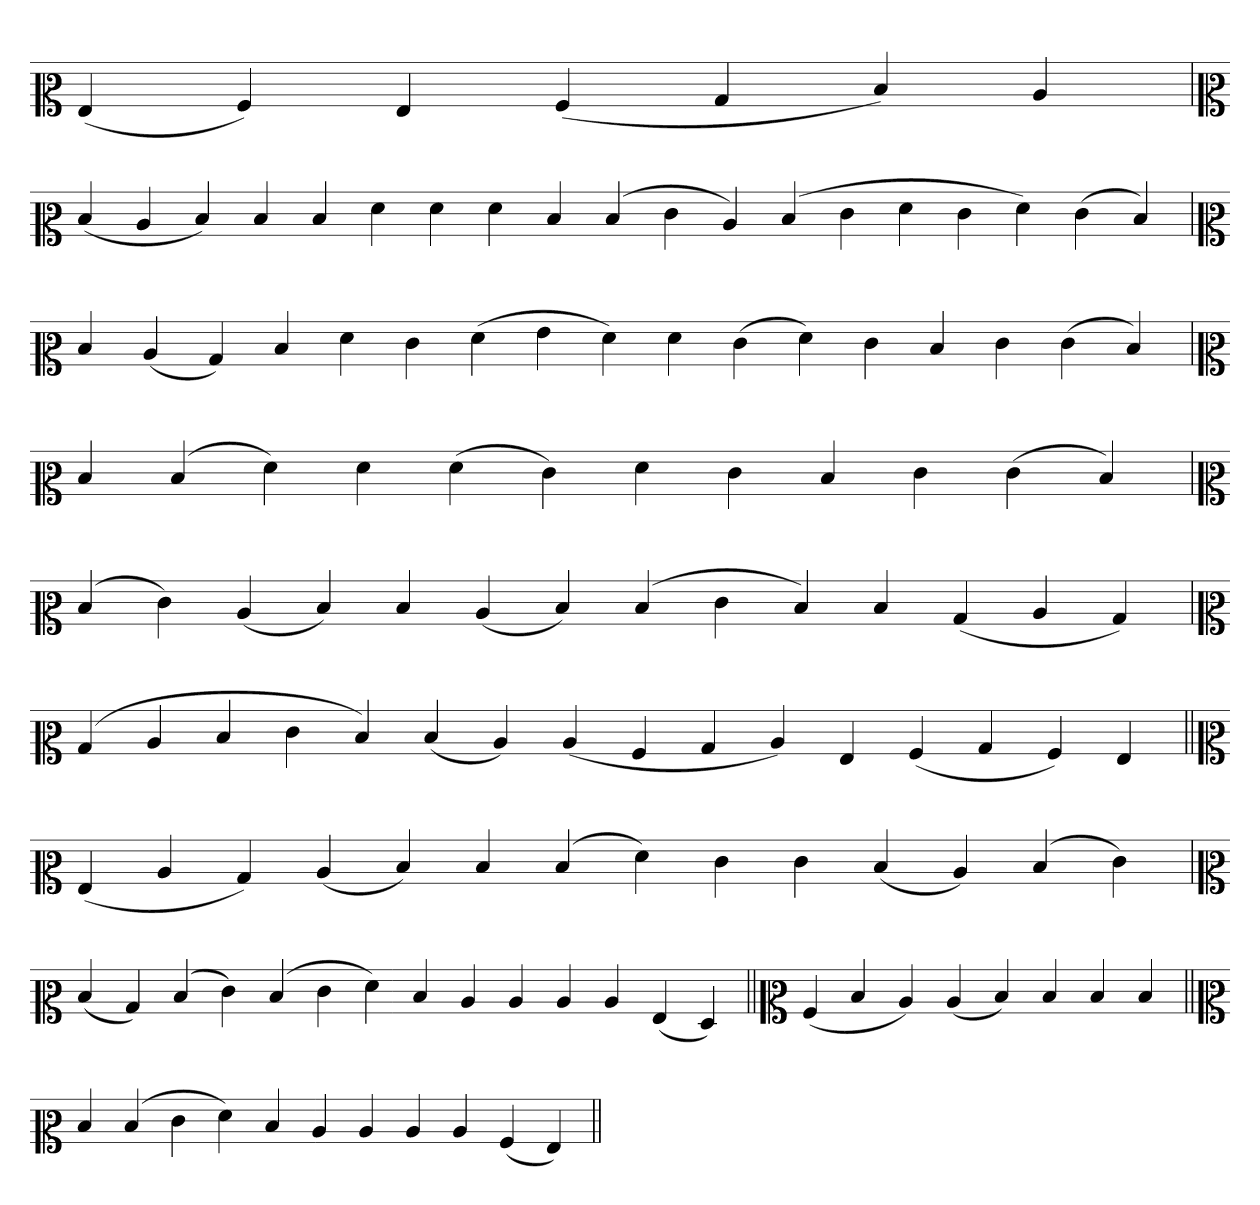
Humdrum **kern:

**kern
*part1
*staff1
*clefC2
=
(4G
4A)
4G
(4A
4B
4d)
4c
=`
*clefC2
(4d
4c
4d)
4d
4d
4f
4f
4f
4d
(4d
4e
4c)
(4d
4e
4f
4e
4f)
(4e
4d)
=
*clefC2
4d
(4c
4B)
4d
4f
4e
(4f
4g
4f)
4f
(4e
4f)
4e
4d
4e
(4e
4d)
=`
*clefC2
4d
(4d
4f)
4f
(4f
4e)
4f
4e
4d
4e
(4e
4d)
=
*clefC2
(4d
4e)
(4c
4d)
4d
(4c
4d)
(4d
4e
4d)
4d
(4B
4c
4B)
=`
*clefC2
(4B
4c
4d
4e
4d)
(4d
4c)
(4c
4A
4B
4c)
4G
(4A
4B
4A)
4G
=||
*clefC2
(4G
4c
4B)
(4c
4d)
4d
(4d
4f)
4e
4e
(4d
4c)
(4d
4e)
=
*clefC2
(4d
4B)
(4d
4e)
(4d
4e
4f)
4d
4c
4c
4c
4c
(4G
4F)
=||
*clefC2
(4A
4d
4c)
(4c
4d)
4d
4d
4d
=||
*clefC2
4d
(4d
4e
4f)
4d
4c
4c
4c
4c
(4A
4G)
=||
*-
